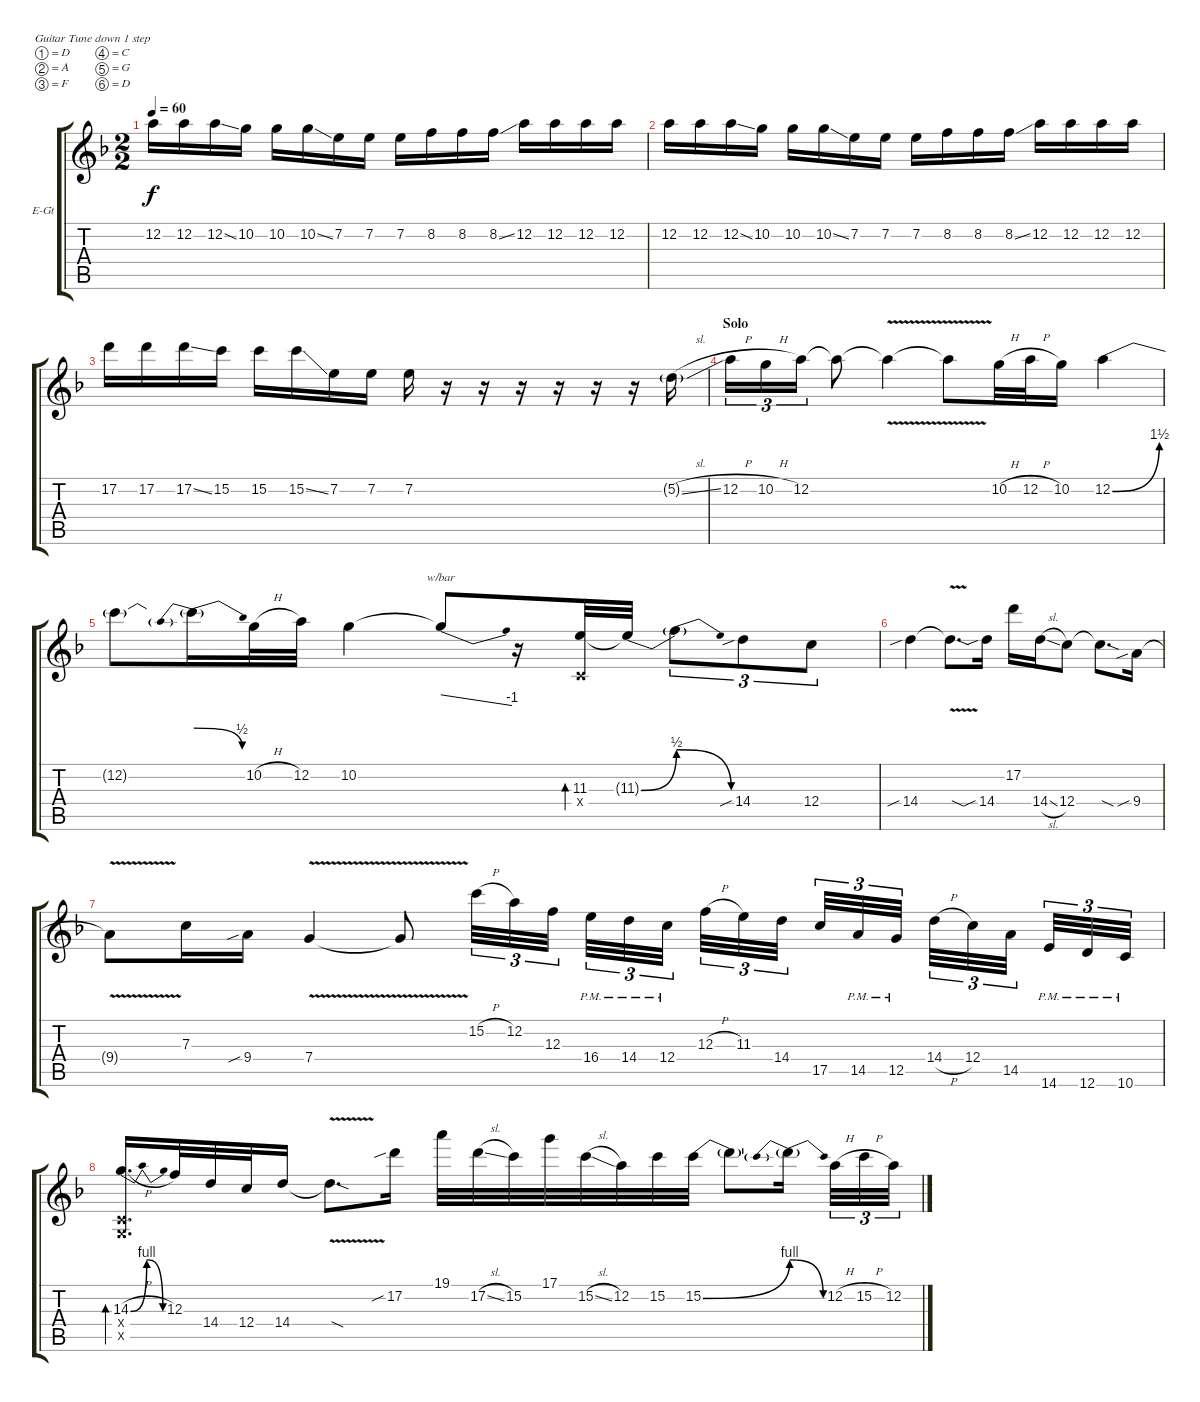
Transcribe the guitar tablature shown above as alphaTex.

\bracketExtendMode groupsimilarinstruments
\firstSystemTrackNameOrientation horizontal
\otherSystemsTrackNameOrientation horizontal
\track ("Electric Guitar" "E-Gt") {instrument distortionguitar}
\staff {score tabs}
\tuning (D4 A3 F3 C3 G2 D2)
\ts (2 2)
\tempo 60
\clef g2
\ks dminor
12.2.16{dy f} 12.2.16 12.2{ss}.16 10.2.16 10.2.16 10.2{ss}.16 7.2.16 7.2.16 7.2.16 8.2.16 8.2.16 8.2{ss}.16 12.2.16 12.2.16 12.2.16 12.2.16 |
12.2.16 12.2.16 12.2{ss}.16 10.2.16 10.2.16 10.2{ss}.16 7.2.16 7.2.16 7.2.16 8.2.16 8.2.16 8.2{ss}.16 12.2.16 12.2.16 12.2.16 12.2.16 |
17.2.16 17.2.16 17.2{ss}.16 15.2.16 15.2.16 15.2{ss}.16 7.2.16 7.2.16 7.2.16 r.16 r.16 r.16 r.16 r.16 r.16 5.2{sl g}.16 |
\section ("" "Solo")
12.2{h}.16{tu (3 2)} 10.2{h}.16{tu (3 2)} 12.2.16{tu (3 2)} 12.2{t}.8 12.2{v t}.4 12.2{v t}.8 10.2{h}.32 12.2{h}.32 10.2.16 12.2{be (bend 0 0 14.399999999999999 6)}.4 |
12.2{t}.8 12.2{be (prebendrelease 0 6 15 2) t}.16 10.2{h}.32 12.2.32 10.2.4 10.2{t}.8{tbe (dive default 0 0 45 -4)} r.16 (11.3 0.4{x}).32{bd 52} 11.3{be (bend 0 0 6.6 2) t}.32 11.3{be (release 0 2 15 0) t}.8{tu (3 2)} 14.4{sib}.8{tu (3 2)} 12.4.8{tu (3 2)} |
14.4{sib}.4 14.4{v sod t}.8{d} 14.4{sib}.16 17.2.16 14.4{sl}.16 12.4.8 12.4{sod t}.8{d} 9.4{sib}.16 |
9.4{v t}.8 7.3.16 9.4{sib}.16 7.4{v}.4 7.4{v t}.8 15.2{h}.32{tu (3 2)} 12.2.32{tu (3 2)} 12.3.32{tu (3 2)} 16.4{pm}.32{tu (3 2)} 14.4{pm}.32{tu (3 2)} 12.4{pm}.32{tu (3 2)} 12.3{h}.32{tu (3 2)} 11.3.32{tu (3 2)} 14.4.32{tu (3 2)} 17.5.32{tu (3 2)} 14.5{pm}.32{tu (3 2)} 12.5{pm}.32{tu (3 2)} 14.4{h}.32{tu (3 2)} 12.4.32{tu (3 2)} 14.5.32{tu (3 2)} 14.6{pm}.32{tu (3 2)} 12.6{pm}.32{tu (3 2)} 10.6{pm}.32{tu (3 2)} |
(14.3{be (bendrelease 0 0 10.2 4 20.4 4 30 0) h} 0.4{x} 0.5{x}).16{d bd 51} 12.3.32 14.4.32 12.4.32 14.4.16 14.4{v sod t}.8{d} 17.2{sib}.16 19.1.32 17.2{sl}.32 15.2.32 17.1.32 15.2{sl}.32 12.2.32 15.2.32 15.2{be (bend 0 0 15 4)}.32 15.2{t}.8 15.2{be (prebendrelease 0 4 15 0) t}.16 12.2{h}.32{tu (3 2)} 15.2{h}.32{tu (3 2)} 12.2.32{tu (3 2)}
